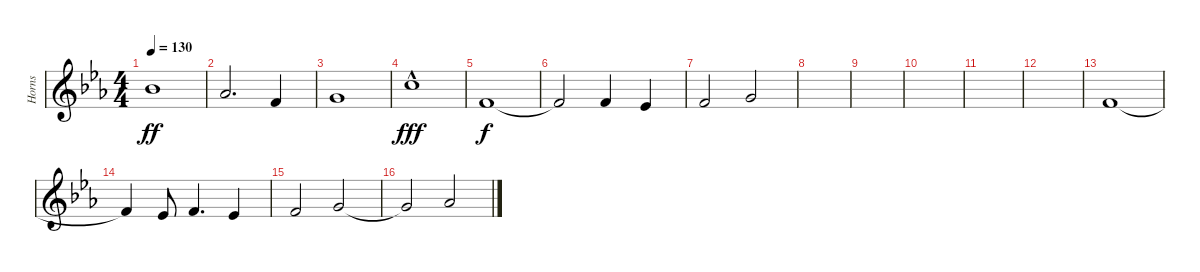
\track ("Horns" "Horns") {instrument frenchhorn}
\staff {score}
\tuning (E4 B3 G3 D3 A2 E2) {hide}
\ts (4 4)
\tempo 130
\clef g2
\ks cminor
6.1.1{dy ff} |
4.1.2{d} 1.1.4 |
3.1.1 |
8.1{hac}.1{dy fff} |
1.1.1{dy f} |
1.1{t}.2 1.1.4 4.2.4 |
1.1.2 3.1.2 |
|
|
|
|
|
1.1.1 |
1.1{t}.4 4.2.8 1.1.4{d} 4.2.4 |
1.1.2 3.1.2 |
3.1{t}.2 4.1.2
